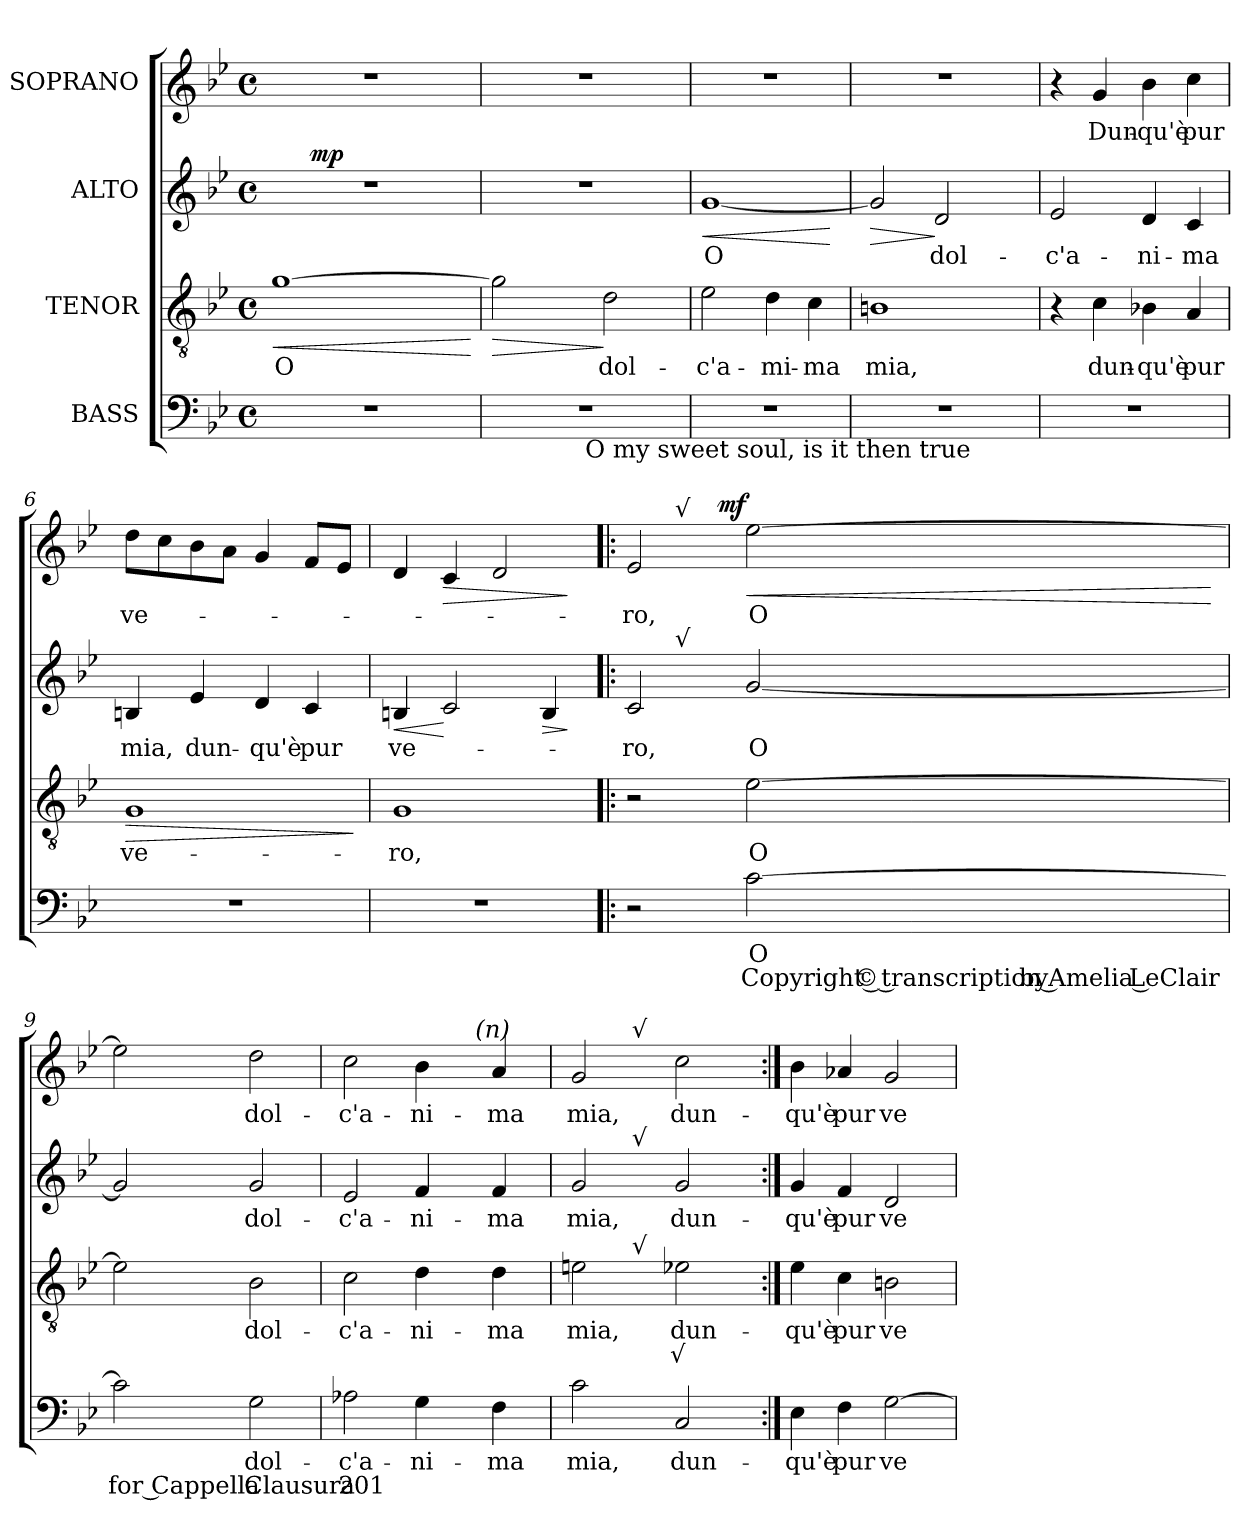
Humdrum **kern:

**kern	**text	**text	**kern	**text	**text	**dynam	**kern	**text	**dynam	**kern	**text	**dynam
*part4	*part4	*part4	*part3	*part3	*part3	*part3	*part2	*part2	*part2	*part1	*part1	*part1
*staff4	*staff4	*staff4	*staff3	*staff3	*staff3	*staff3	*staff2	*staff2	*staff2	*staff1	*staff1	*staff1
*I"BASS	*	*	*I"TENOR	*	*	*	*I"ALTO	*	*	*I"SOPRANO	*	*
!!LO:PB:g=z
*stria5	*	*	*stria5	*	*	*	*stria5	*	*	*stria5	*	*
*clefF4	*	*	*clefGv2	*	*	*	*clefG2	*	*	*clefG2	*	*
*k[b-e-]	*	*	*k[b-e-]	*	*	*	*k[b-e-]	*	*	*k[b-e-]	*	*
*B-:	*	*	*B-:	*	*	*	*B-:	*	*	*B-:	*	*
*M4/4	*	*	*M4/4	*	*	*	*M4/4	*	*	*M4/4	*	*
*met(c)	*	*	*met(c)	*	*	*	*met(c)	*	*	*met(c)	*	*
=1	=1	=1	=1	=1	=1	=1	=1	=1	=1	=1	=1	=1
!	!	!	!	!LO:LY:b:cj	!	!LO:HP:b	!	!	!	!	!	!
*	*	*	*	*	*	*	*^	*	*	*	*	*
*	*	*	*	*	*	*	*	*^	*	*	*	*	*
1r	.	.	[>1g	O	.	<	1r	8..ryy	4ryy	.	.	1r	.	.
!	!	!	!	!	!	!	!	!	!	!	!LO:DY:a	!	!	!
.	.	.	.	.	.	.	.	2ryy	.	.	mp	.	.	.
.	.	.	.	.	.	.	.	.	8ryy	.	.	.	.	.
.	.	.	.	.	.	.	.	.	16ryy	.	.	.	.	.
.	.	.	.	.	.	.	.	.	64ryy	.	.	.	.	.
*	*	*	*	*	*	*	*MM116	*	*	*	*	*	*	*
.	.	.	.	.	.	.	.	.	2ryy	.	.	.	.	.
.	.	.	.	.	.	.	.	4ryy	.	.	.	.	.	.
.	.	.	.	.	.	.	.	.	32.ryy	.	.	.	.	.
.	.	.	.	.	.	.	.	32ryy	.	.	.	.	.	.
.	.	.	.	.	.	[	.	.	.	.	.	.	.	.
=2	=2	=2	=2	=2	=2	=2	=2	=2	=2	=2	=2	=2	=2	=2
!	!	!	!	!	!	!LO:HP:b	!	!	!	!	!	!	!	!
*^	*	*	*	*	*	*	*	*	*	*	*	*	*	*
*	*^	*	*	*	*	*	*	*v	*v	*v	*	*	*	*	*
1r	4ryy	4..ryy	.	.	2g\]	.	.	>	1r	.	.	1r	.	.
.	8ryy	.	.	.	.	.	.	.	.	.	.	.	.	.
.	32ryy	.	.	.	.	.	.	.	.	.	.	.	.	.
.	2ryy	.	.	.	.	.	.	.	.	.	.	.	.	.
!	!	!LO:TX:b:t=O my sweet soul, is it then true	!	!	!	!	!	!	!	!	!	!	!	!
.	.	2ryy	.	.	.	.	.	.	.	.	.	.	.	.
!	!	!	!	!	!	!LO:LY:b:cj	!	!	!	!	!	!	!	!
.	.	.	.	.	2d\	dol-	.	]	.	.	.	.	.	.
.	16.ryy	.	.	.	.	.	.	.	.	.	.	.	.	.
.	.	16ryy	.	.	.	.	.	.	.	.	.	.	.	.
=3	=3	=3	=3	=3	=3	=3	=3	=3	=3	=3	=3	=3	=3	=3
!	!	!	!	!	!	!LO:LY:b:cj	!	!	!	!LO:LY:b:cj	!LO:HP:b	!	!	!
*v	*v	*v	*	*	*	*	*	*	*	*	*	*	*	*
1r	.	.	2e-\	-c'a-	.	.	[<1g	O	<	1r	.	.
!	!	!	!	!LO:LY:b:cj	!	!	!	!	!	!	!	!
.	.	.	4d\	-mi-	.	.	.	.	.	.	.	.
!	!	!	!	!LO:LY:b:cj	!	!	!	!	!	!	!	!
.	.	.	4c\	-ma	.	.	.	.	.	.	.	.
.	.	.	.	.	.	.	.	.	[	.	.	.
=4	=4	=4	=4	=4	=4	=4	=4	=4	=4	=4	=4	=4
!	!	!	!	!LO:LY:b:cj	!	!	!	!	!LO:HP:b	!	!	!
*	*	*	*	*	*	*	*	*	*	*^	*	*
1r	.	.	1Bn	mia,	.	.	2g/]	.	>	1r	2ryy	.	.
!	!	!	!	!	!	!	!	!LO:LY:b:cj	!	!	!	!	!
.	.	.	.	.	.	.	2d/	dol-	]	.	4ryy	.	.
.	.	.	.	.	.	.	.	.	.	.	8ryy	.	.
.	.	.	.	.	.	.	.	.	.	.	32ryy	.	.
*	*	*	*	*	*	*	*	*	*	*MM140	*	*	*
.	.	.	.	.	.	.	.	.	.	.	16.ryy	.	.
=5	=5	=5	=5	=5	=5	=5	=5	=5	=5	=5	=5	=5	=5
!	!	!	!	!	!	!	!	!LO:LY:b:cj	!	!	!	!	!
*	*	*	*	*	*	*	*	*	*	*v	*v	*	*
1r	.	.	4r	.	.	.	2e-/	-c'a-	.	4r	.	.
!	!	!	!	!LO:LY:b	!	!	!	!	!	!	!LO:LY:b	!
.	.	.	4c\	dun-	.	.	.	.	.	4g/	Dun-	.
!	!	!	!	!LO:LY:b:rj	!	!	!	!LO:LY:b:cj	!	!	!LO:LY:b:rj	!
.	.	.	4B-X\	-qu'è	.	.	4d/	-ni-	.	4b-\	-qu'è	.
!	!	!	!	!LO:LY:b:cj	!	!	!	!LO:LY:b:cj	!	!	!LO:LY:b:cj	!
.	.	.	4A/	pur	.	.	4c/	-ma	.	4cc\	pur	.
!!LO:LB:g=z
=6	=6	=6	=6	=6	=6	=6	=6	=6	=6	=6	=6	=6
!	!	!	!	!LO:LY:b:cj	!	!LO:HP:b	!	!LO:LY:b:cj	!	!	!LO:LY:b:cj	!
1r	.	.	1G	ve-	.	>	4Bn/	mia,	.	8dd\L	ve-	.
.	.	.	.	.	.	.	.	.	.	8cc\	.	.
!	!	!	!	!	!	!	!	!LO:LY:b:cj	!	!	!	!
.	.	.	.	.	.	.	4e-/	dun-	.	8b-\	.	.
.	.	.	.	.	.	.	.	.	.	8a\J	.	.
!	!	!	!	!	!	!	!	!LO:LY:b:cj	!	!	!	!
.	.	.	.	.	.	.	4d/	-qu'è	.	4g/	.	.
!	!	!	!	!	!	!	!	!LO:LY:b:cj	!	!	!	!
.	.	.	.	.	.	.	4c/	pur	.	8f/L	.	.
.	.	.	.	.	.	.	.	.	.	8e-/J	.	.
.	.	.	.	.	.	]	.	.	.	.	.	.
=7	=7	=7	=7	=7	=7	=7	=7	=7	=7	=7	=7	=7
!	!	!	!	!LO:LY:b:cj	!	!	!	!LO:LY:b:cj	!LO:HP:b	!	!	!
1r	.	.	1G	-ro,	.	.	4Bn/	ve-	<	4d/	.	.
!	!	!	!	!	!	!	!	!	!	!	!	!LO:HP:b
.	.	.	.	.	.	.	2c/	.	[	4c/	.	>
.	.	.	.	.	.	.	.	.	.	2d/	.	.
!	!	!	!	!	!	!	!	!	!LO:HP:b	!	!	!
.	.	.	.	.	.	.	4B/	.	>	.	.	.
.	.	.	.	.	.	.	.	.	]	.	.	]
=8!|:	=8!|:	=8!|:	=8!|:	=8!|:	=8!|:	=8!|:	=8!|:	=8!|:	=8!|:	=8!|:	=8!|:	=8!|:
!	!	!	!	!	!	!	!	!LO:LY:b:cj	!	!	!LO:LY:b:cj	!
*^	*	*	*	*	*	*	*^	*	*	*^	*	*
*	*	*	*	*	*	*	*	*	*	*	*	*	*^	*	*
2r	4...ryy	.	.	2r	.	.	.	2c/	8...ryy	-ro,	.	2e-/	4..ryy	8...ryy	-ro,	.
!	!	!	!	!	!	!	!	!	!	!	!	!	!	!LO:TX:a:i:t=√	!	!
!	!	!	!	!	!	!	!	!	!LO:TX:a:i:t=√	!	!	!	!	!	!	!
.	.	.	.	.	.	.	.	.	2ryy	.	.	.	.	2ryy	.	.
!	!	!	!	!	!	!	!	!	!	!	!	!	!	!	!	!LO:DY:a
.	.	.	.	.	.	.	.	.	.	.	.	.	2ryy	.	.	mf
.	2ryy	.	.	.	.	.	.	.	.	.	.	.	.	.	.	.
!	!	!LO:LY:b:cj	!LO:LY:b:rj	!	!LO:LY:b:cj	!	!	!	!	!LO:LY:b:cj	!	!	!	!	!LO:LY:b:cj	!LO:HP:b
[>2c\	.	O	Copyright © transcription byAmelia LeClair	[>2e-\	O	.	.	[<2g/	.	O	.	[>2ee-\	.	.	O	<
.	.	.	.	.	.	.	.	.	4ryy	.	.	.	.	4ryy	.	.
.	.	.	.	.	.	.	.	.	.	.	.	.	16ryy	.	.	.
.	32ryy	.	.	.	.	.	.	.	.	.	.	.	.	.	.	.
.	.	.	.	.	.	.	.	.	64ryy	.	.	.	.	64ryy	.	.
.	.	.	.	.	.	.	.	.	.	.	.	.	.	.	.	[
=9	=9	=9	=9	=9	=9	=9	=9	=9	=9	=9	=9	=9	=9	=9	=9	=9
!	!	!	!LO:LY:b:rj	!	!	!	!	!	!	!	!	!	!	!	!	!
*	*	*	*	*	*	*	*	*v	*v	*	*	*	*	*	*	*
*v	*v	*	*	*	*	*	*	*	*	*	*v	*v	*v	*	*
2c\]	.	for Cappella	2e-\]	.	.	.	2g/]	.	.	2ee-\]	.	.
!	!LO:LY:b:cj	!LO:LY:b	!	!LO:LY:b:cj	!	!	!	!LO:LY:b:cj	!	!	!LO:LY:b:cj	!
2G\	dol-	-Clausura	2B-\	dol-	.	.	2g/	dol-	.	2dd\	dol-	.
=10	=10	=10	=10	=10	=10	=10	=10	=10	=10	=10	=10	=10
!	!LO:LY:b:cj	!LO:LY:b	!	!LO:LY:b:cj	!	!	!	!LO:LY:b:cj	!	!	!LO:LY:b:cj	!
*	*	*	*	*	*	*	*	*	*	*^	*	*
2A-X\	c'a-	-201	2c\	-c'a-	.	.	2e-/	-c'a-	.	2cc\	2ryy	-c'a-	.
!	!LO:LY:b:cj	!	!	!LO:LY:b:cj	!	!	!	!LO:LY:b:cj	!	!	!	!LO:LY:b:cj	!
4G\	ni-	.	4d\	-ni-	.	.	4f/	-ni-	.	4b-\	8ryy	-ni-	.
.	.	.	.	.	.	.	.	.	.	.	16ryy	.	.
.	.	.	.	.	.	.	.	.	.	.	64ryy	.	.
!	!	!	!	!	!	!	!	!	!	!	!LO:TX:a:i:t=(n)	!	!
.	.	.	.	.	.	.	.	.	.	.	4ryy	.	.
!	!LO:LY:b:cj	!	!	!LO:LY:b:cj	!	!	!	!LO:LY:b:cj	!	!	!	!LO:LY:b:cj	!
4F\	-ma	.	4d\	-ma	.	.	4f/	-ma	.	4a/	.	-ma	.
.	.	.	.	.	.	.	.	.	.	.	32.ryy	.	.
=11	=11	=11	=11	=11	=11	=11	=11	=11	=11	=11	=11	=11	=11
!	!LO:LY:b:cj	!	!	!LO:LY:b:cj	!	!	!	!LO:LY:b:cj	!	!	!	!LO:LY:b:cj	!
*	*	*	*^	*	*	*	*^	*	*	*	*	*	*
2c\	mia,	.	2en\	4ryy	mia,	.	.	2g/	4ryy	mia,	.	2g/	4ryy	mia,	.
.	.	.	.	32ryy	.	.	.	.	32ryy	.	.	.	32ryy	.	.
!	!	!	!	!	!	!	!	!	!	!	!	!	!LO:TX:a:i:t=√	!	!
!	!	!	!	!	!	!	!	!	!LO:TX:a:i:t=√	!	!	!	!	!	!
!	!	!	!	!LO:TX:a:i:t=√	!	!	!	!	!	!	!	!	!	!	!
.	.	.	.	2ryy	.	.	.	.	2ryy	.	.	.	2ryy	.	.
!	!LO:LY:b:cj	!	!	!	!LO:LY:b:cj	!LO:LY:b:rj	!	!	!	!LO:LY:b:cj	!	!	!	!LO:LY:b:cj	!
2C/	dun-	.	2e-X\	.	dun-	-√	.	2g/	.	dun-	.	2cc\	.	dun-	.
.	.	.	.	8..ryy	.	.	.	.	8..ryy	.	.	.	8..ryy	.	.
!!LO:PB:g=z
=12:|!	=12:|!	=12:|!	=12:|!	=12:|!	=12:|!	=12:|!	=12:|!	=12:|!	=12:|!	=12:|!	=12:|!	=12:|!	=12:|!	=12:|!	=12:|!
!	!LO:LY:b:cj	!	!	!	!LO:LY:b:cj	!	!	!	!	!LO:LY:b:cj	!	!	!	!LO:LY:b:cj	!
*	*	*	*v	*v	*	*	*	*	*	*	*	*v	*v	*	*
*	*	*	*	*	*	*	*v	*v	*	*	*	*	*
4E-\	-qu'è	.	4e-\	qu'è	.	.	4g/	-qu'è	.	4b-\	-qu'è	.
!	!LO:LY:b:cj	!	!	!LO:LY:b:cj	!	!	!	!LO:LY:b:cj	!	!	!LO:LY:b:cj	!
4F\	pur	.	4c\	pur	.	.	4f/	pur	.	4a-X/	pur	.
!	!LO:LY:b:cj	!	!	!LO:LY:b:cj	!	!	!	!LO:LY:b:cj	!	!	!LO:LY:b:cj	!
[>2G\	ve-	.	2Bn\	ve-	.	.	2d/	ve-	.	2g/	ve-	.
=	=	=	=	=	=	=	=	=	=	=	=	=
*-	*-	*-	*-	*-	*-	*-	*-	*-	*-	*-	*-	*-
